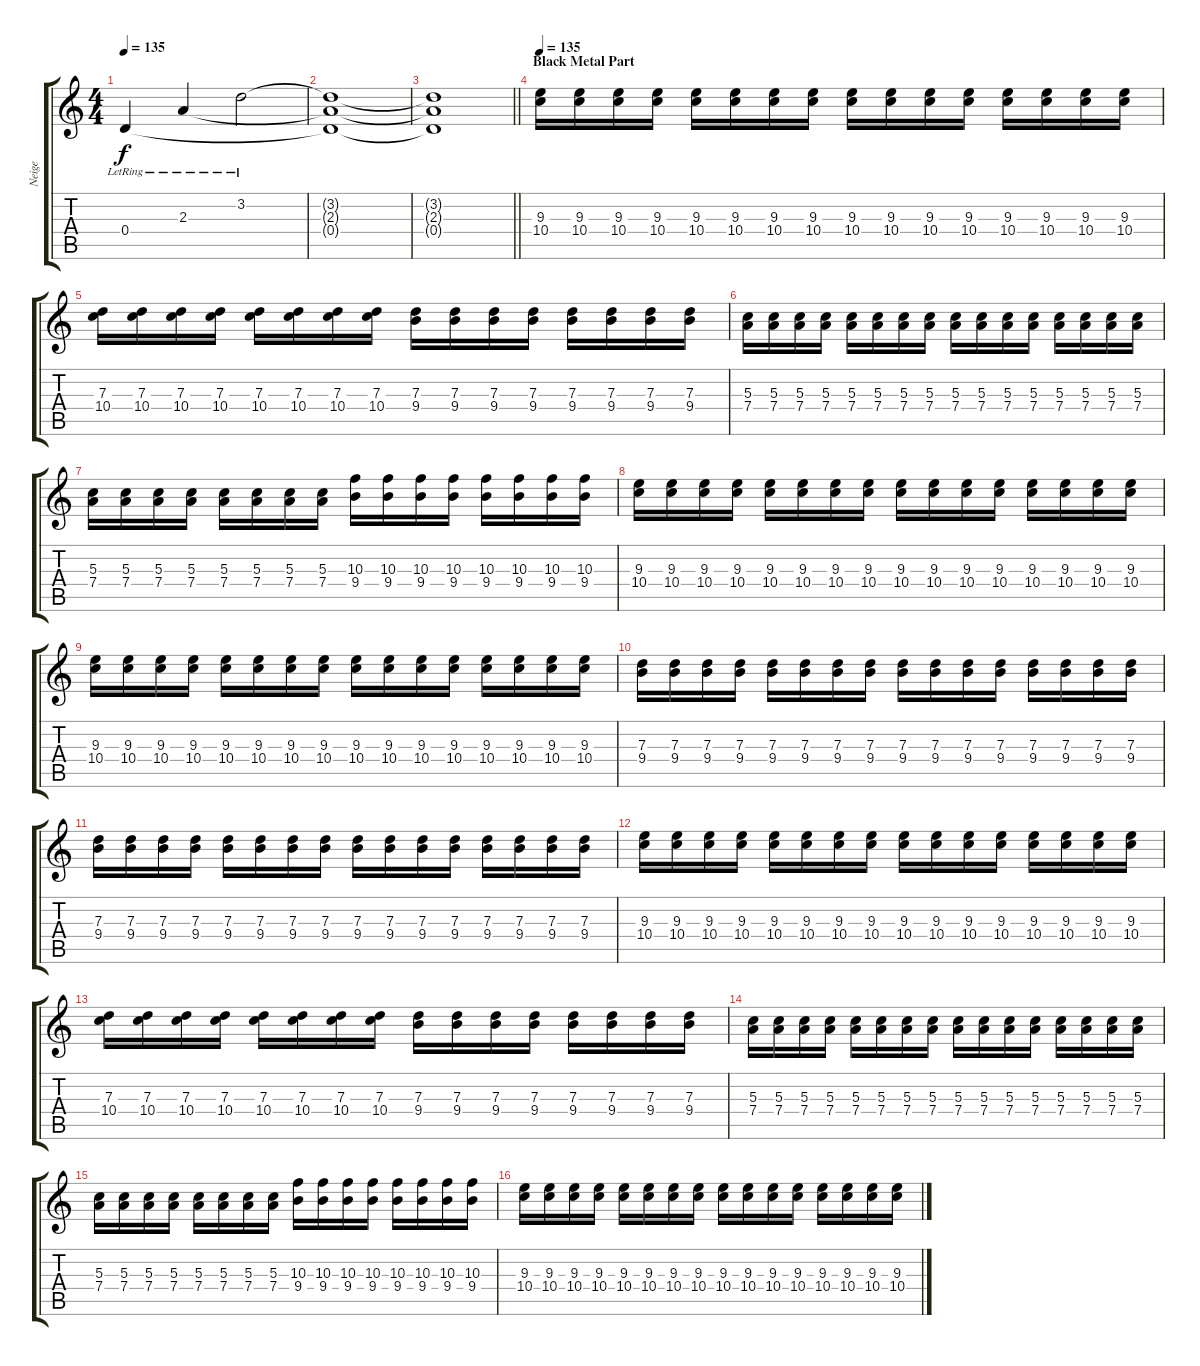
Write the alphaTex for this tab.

\track ("Neige" "Neige") {instrument distortionguitar}
\staff {score tabs}
\tuning (E4 B3 G3 D3 A2 E2) {hide}
\ts (4 4)
\tempo 135
\clef g2
\ks c
0.4{lr}.4{dy f} 2.3{lr}.4 3.2{lr}.2 |
(3.2{t} 2.3{t} 0.4{t}).1 |
\barLineRight lightlight
(3.2{t} 2.3{t} 0.4{t}).1 |
\section ("" "Black Metal Part")
\tempo 135
(9.3 10.4).16{instrument distortionguitar} (9.3 10.4).16 (9.3 10.4).16 (9.3 10.4).16 (9.3 10.4).16 (9.3 10.4).16 (9.3 10.4).16 (9.3 10.4).16 (9.3 10.4).16 (9.3 10.4).16 (9.3 10.4).16 (9.3 10.4).16 (9.3 10.4).16 (9.3 10.4).16 (9.3 10.4).16 (9.3 10.4).16 |
(7.3 10.4).16 (7.3 10.4).16 (7.3 10.4).16 (7.3 10.4).16 (7.3 10.4).16 (7.3 10.4).16 (7.3 10.4).16 (7.3 10.4).16 (7.3 9.4).16 (7.3 9.4).16 (7.3 9.4).16 (7.3 9.4).16 (7.3 9.4).16 (7.3 9.4).16 (7.3 9.4).16 (7.3 9.4).16 |
(5.3 7.4).16 (5.3 7.4).16 (5.3 7.4).16 (5.3 7.4).16 (5.3 7.4).16 (5.3 7.4).16 (5.3 7.4).16 (5.3 7.4).16 (5.3 7.4).16 (5.3 7.4).16 (5.3 7.4).16 (5.3 7.4).16 (5.3 7.4).16 (5.3 7.4).16 (5.3 7.4).16 (5.3 7.4).16 |
(5.3 7.4).16 (5.3 7.4).16 (5.3 7.4).16 (5.3 7.4).16 (5.3 7.4).16 (5.3 7.4).16 (5.3 7.4).16 (5.3 7.4).16 (10.3 9.4).16 (10.3 9.4).16 (10.3 9.4).16 (10.3 9.4).16 (10.3 9.4).16 (10.3 9.4).16 (10.3 9.4).16 (10.3 9.4).16 |
(9.3 10.4).16 (9.3 10.4).16 (9.3 10.4).16 (9.3 10.4).16 (9.3 10.4).16 (9.3 10.4).16 (9.3 10.4).16 (9.3 10.4).16 (9.3 10.4).16 (9.3 10.4).16 (9.3 10.4).16 (9.3 10.4).16 (9.3 10.4).16 (9.3 10.4).16 (9.3 10.4).16 (9.3 10.4).16 |
(9.3 10.4).16 (9.3 10.4).16 (9.3 10.4).16 (9.3 10.4).16 (9.3 10.4).16 (9.3 10.4).16 (9.3 10.4).16 (9.3 10.4).16 (9.3 10.4).16 (9.3 10.4).16 (9.3 10.4).16 (9.3 10.4).16 (9.3 10.4).16 (9.3 10.4).16 (9.3 10.4).16 (9.3 10.4).16 |
(7.3 9.4).16 (7.3 9.4).16 (7.3 9.4).16 (7.3 9.4).16 (7.3 9.4).16 (7.3 9.4).16 (7.3 9.4).16 (7.3 9.4).16 (7.3 9.4).16 (7.3 9.4).16 (7.3 9.4).16 (7.3 9.4).16 (7.3 9.4).16 (7.3 9.4).16 (7.3 9.4).16 (7.3 9.4).16 |
(7.3 9.4).16 (7.3 9.4).16 (7.3 9.4).16 (7.3 9.4).16 (7.3 9.4).16 (7.3 9.4).16 (7.3 9.4).16 (7.3 9.4).16 (7.3 9.4).16 (7.3 9.4).16 (7.3 9.4).16 (7.3 9.4).16 (7.3 9.4).16 (7.3 9.4).16 (7.3 9.4).16 (7.3 9.4).16 |
(9.3 10.4).16 (9.3 10.4).16 (9.3 10.4).16 (9.3 10.4).16 (9.3 10.4).16 (9.3 10.4).16 (9.3 10.4).16 (9.3 10.4).16 (9.3 10.4).16 (9.3 10.4).16 (9.3 10.4).16 (9.3 10.4).16 (9.3 10.4).16 (9.3 10.4).16 (9.3 10.4).16 (9.3 10.4).16 |
(7.3 10.4).16 (7.3 10.4).16 (7.3 10.4).16 (7.3 10.4).16 (7.3 10.4).16 (7.3 10.4).16 (7.3 10.4).16 (7.3 10.4).16 (7.3 9.4).16 (7.3 9.4).16 (7.3 9.4).16 (7.3 9.4).16 (7.3 9.4).16 (7.3 9.4).16 (7.3 9.4).16 (7.3 9.4).16 |
(5.3 7.4).16 (5.3 7.4).16 (5.3 7.4).16 (5.3 7.4).16 (5.3 7.4).16 (5.3 7.4).16 (5.3 7.4).16 (5.3 7.4).16 (5.3 7.4).16 (5.3 7.4).16 (5.3 7.4).16 (5.3 7.4).16 (5.3 7.4).16 (5.3 7.4).16 (5.3 7.4).16 (5.3 7.4).16 |
(5.3 7.4).16 (5.3 7.4).16 (5.3 7.4).16 (5.3 7.4).16 (5.3 7.4).16 (5.3 7.4).16 (5.3 7.4).16 (5.3 7.4).16 (10.3 9.4).16 (10.3 9.4).16 (10.3 9.4).16 (10.3 9.4).16 (10.3 9.4).16 (10.3 9.4).16 (10.3 9.4).16 (10.3 9.4).16 |
(9.3 10.4).16 (9.3 10.4).16 (9.3 10.4).16 (9.3 10.4).16 (9.3 10.4).16 (9.3 10.4).16 (9.3 10.4).16 (9.3 10.4).16 (9.3 10.4).16 (9.3 10.4).16 (9.3 10.4).16 (9.3 10.4).16 (9.3 10.4).16 (9.3 10.4).16 (9.3 10.4).16 (9.3 10.4).16
